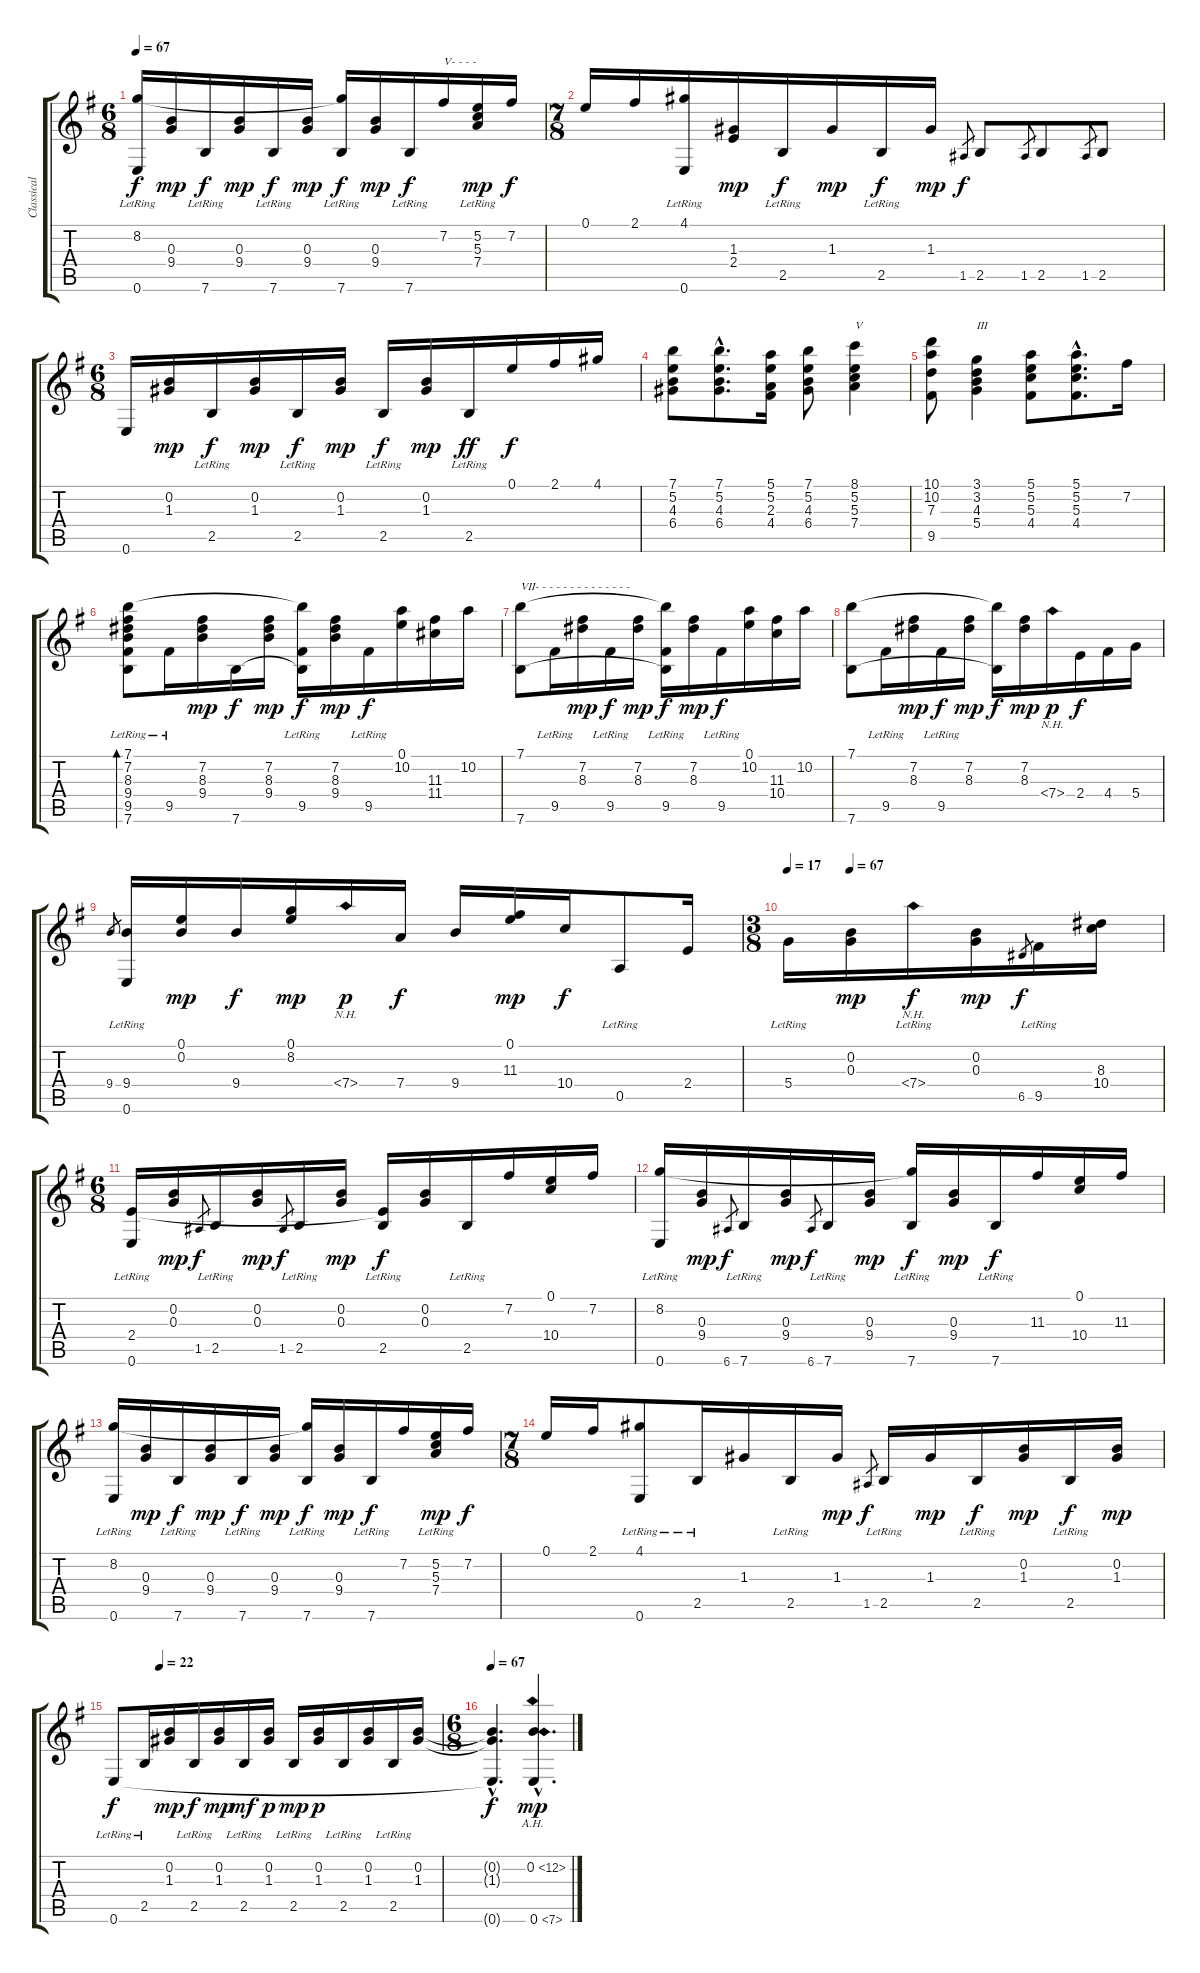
\track ("Classical guitar" "Classical ") {instrument acousticguitarnylon}
\staff {score tabs}
\tuning (E4 B3 G3 D3 A2 E2) {hide}
\ts (6 8)
\tempo 67
\clef g2
\ks eminor
(8.2 0.6{lr}).16{dy f} (0.3 9.4).16{dy mp} 7.6{lr}.16{dy f} (0.3 9.4).16{dy mp} 7.6{lr}.16{dy f} (0.3 9.4).16{dy mp} (8.2{t} 7.6{lr}).16{dy f} (0.3 9.4).16{dy mp} 7.6{lr}.16{dy f} 7.2.16{txt "V- - - -"} (5.2 5.3{lr} 7.4{lr}).16{dy mp} 7.2.16{dy f} |
\ts (7 8)
0.1.16 2.1.16 (4.1{lr} 0.6{lr}).16 (1.3 2.4).16{dy mp} 2.5{lr}.16{dy f} 1.3.16{dy mp} 2.5{lr}.16{dy f} 1.3.16{dy mp} 1.5.8{gr dy f} 2.5.8 1.5.8{gr} 2.5.8 1.5.8{gr} 2.5.8 |
\ts (6 8)
0.6.16 (0.2 1.3).16{dy mp} 2.5{lr}.16{dy f} (0.2 1.3).16{dy mp} 2.5{lr}.16{dy f} (0.2 1.3).16{dy mp} 2.5{lr}.16{dy f} (0.2 1.3).16{dy mp} 2.5{lr}.16{dy ff} 0.1.16{dy f} 2.1.16 4.1.16 |
(7.1 5.2 4.3 6.4).8 (7.1{hac} 5.2{hac} 4.3{hac} 6.4{hac}).8{d} (5.1 5.2 2.3 4.4).16 (7.1 5.2 4.3 6.4).8 (8.1 5.2 5.3 7.4).4{txt "V"} |
(10.1 10.2 7.3 9.5).8 (3.1 3.2 4.3 5.4).4{txt "III"} (5.1 5.2 5.3 4.4).8 (5.1{hac} 5.2{hac} 5.3{hac} 4.4{hac}).8{d} 7.2.16 |
(7.1 7.2 8.3 9.4 9.5 7.6{lr}).8{bd 60} 9.5{lr}.16 (7.2 8.3 9.4).16{dy mp} 7.6.16{dy f} (7.2 8.3 9.4).16{dy mp} (7.1{t} 9.5{lr} 7.6{t}).16{dy f} (7.2 8.3 9.4).16{dy mp} 9.5{lr}.16{dy f} (0.1 10.2).16 (11.3 11.4).16 10.2.16 |
(7.1 7.6).8{txt "VII- - - - - - - - - - - - - -"} 9.5{lr}.16 (7.2 8.3).16{dy mp} 9.5{lr}.16{dy f} (7.2 8.3).16{dy mp} (7.1{t} 9.5{lr} 7.6{t}).16{dy f} (7.2 8.3).16{dy mp} 9.5{lr}.16{dy f} (0.1 10.2).16 (11.3 10.4).16 10.2.16 |
(7.1 7.6).8 9.5{lr}.16 (7.2 8.3).16{dy mp} 9.5{lr}.16{dy f} (7.2 8.3).16{dy mp} (7.1{t} 7.6{t}).16{dy f} (7.2 8.3).16{dy mp} 7.4{nh}.16{dy p} 2.4.16{dy f} 4.4.16 5.4.16 |
9.4.8{gr} (9.4 0.6{lr}).16 (0.1 0.2).16{dy mp} 9.4.16{dy f} (0.1 8.2).16{dy mp} 7.4{nh}.16{dy p} 7.4.16{dy f} 9.4.16 (0.1 11.3).16{dy mp} 10.4.16{dy f} 0.5{lr}.8 2.4.16 |
\ts (3 8)
\tempo 17
\tempo (67 0.16666666666666666)
5.4{lr}.16 (0.2 0.3).16{dy mp} 7.4{nh lr}.16{dy f} (0.2 0.3).16{dy mp} 6.5.8{gr dy f} 9.5{lr}.16 (8.3 10.4).16 |
\ts (6 8)
(2.4 0.6{lr}).16 (0.2 0.3).16{dy mp} 1.5.8{gr dy f} 2.5{lr}.16 (0.2 0.3).16{dy mp} 1.5.8{gr dy f} 2.5{lr}.16 (0.2 0.3).16{dy mp} (2.4{t} 2.5{lr}).16{dy f} (0.2 0.3).16 2.5{lr}.16 7.2.16 (0.1 10.4).16 7.2.16 |
(8.2 0.6{lr}).16 (0.3 9.4).16{dy mp} 6.6.8{gr dy f} 7.6{lr}.16 (0.3 9.4).16{dy mp} 6.6.8{gr dy f} 7.6{lr}.16 (0.3 9.4).16{dy mp} (8.2{t} 7.6{lr}).16{dy f} (0.3 9.4).16{dy mp} 7.6{lr}.16{dy f} 11.3.16 (0.1 10.4).16 11.3.16 |
(8.2 0.6{lr}).16 (0.3 9.4).16{dy mp} 7.6{lr}.16{dy f} (0.3 9.4).16{dy mp} 7.6{lr}.16{dy f} (0.3 9.4).16{dy mp} (8.2{t} 7.6{lr}).16{dy f} (0.3 9.4).16{dy mp} 7.6{lr}.16{dy f} 7.2.16 (5.2 5.3{lr} 7.4{lr}).16{dy mp} 7.2.16{dy f} |
\ts (7 8)
0.1.16 2.1.16 (4.1 0.6{lr}).8 2.5{lr}.16 1.3.16 2.5{lr}.16 1.3.16{dy mp} 1.5.8{gr dy f} 2.5{lr}.16 1.3.16{dy mp} 2.5{lr}.16{dy f} (0.2 1.3).16{dy mp} 2.5{lr}.16{dy f} (0.2 1.3).16{dy mp} |
\tempo (22 0.14285714285714285)
0.6{lr}.8{dy f} 2.5{lr}.16 (0.2 1.3).16{dy mp} 2.5{lr}.16{dy f} (0.2 1.3).16{dy mp} 2.5{lr}.16{dy mf} (0.2 1.3).16{dy p} 2.5{lr}.16{dy mp} (0.2 1.3).16{dy p} 2.5{lr}.16 (0.2 1.3).16 2.5{lr}.16 (0.2 1.3).16 |
\ts (6 8)
\tempo 67
(0.2{hac t} 1.3{hac t} 0.6{hac t}).4{d dy f} (0.2{ah 12 hac} 0.6{ah 7 hac}).4{d dy mp}
